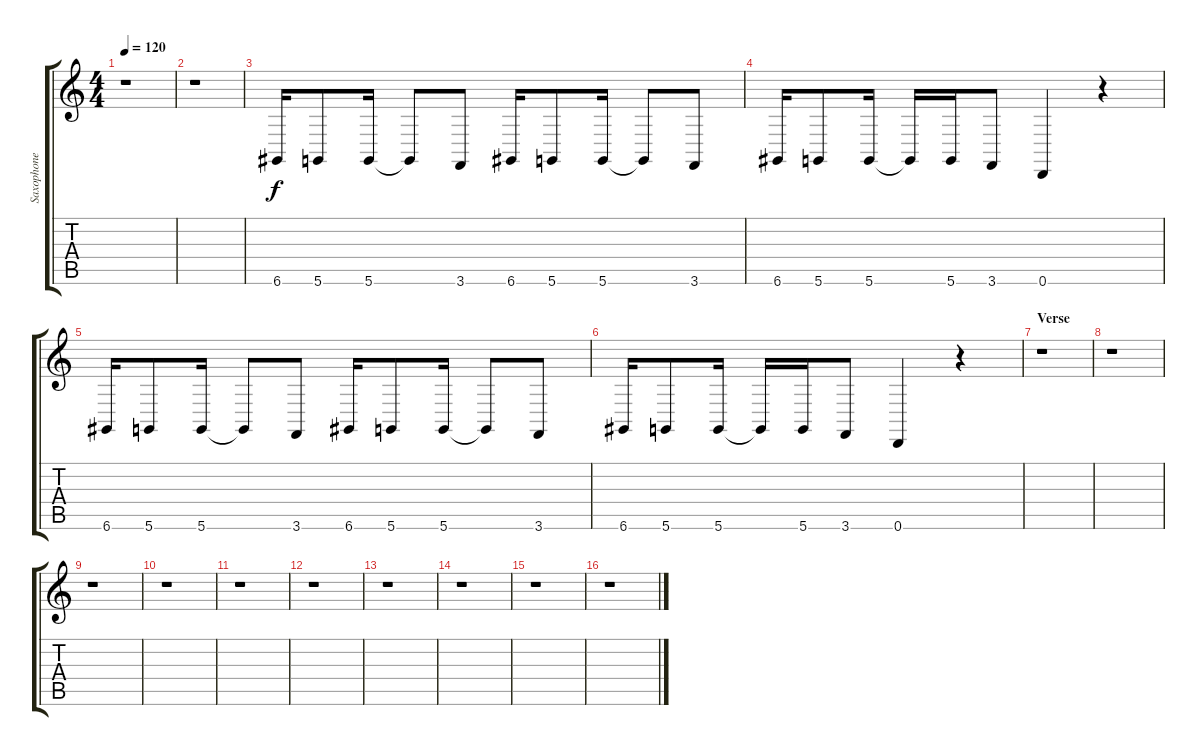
\track ("Saxophone" "Saxophone") {instrument baritonesax}
\staff {score tabs}
\tuning (E4 B3 G3 D3 A2 D2) {hide}
\ts (4 4)
\tempo 120
\clef g2
\ks c
r.1{dy f} |
r.1 |
6.6.16 5.6.8 5.6.16 5.6{t}.8 3.6.8 6.6.16 5.6.8 5.6.16 5.6{t}.8 3.6.8 |
6.6.16 5.6.8 5.6.16 5.6{t}.16 5.6.16 3.6.8 0.6.4 r.4 |
6.6.16 5.6.8 5.6.16 5.6{t}.8 3.6.8 6.6.16 5.6.8 5.6.16 5.6{t}.8 3.6.8 |
6.6.16 5.6.8 5.6.16 5.6{t}.16 5.6.16 3.6.8 0.6.4 r.4 |
\section ("" "Verse")
r.1 |
r.1 |
r.1 |
r.1 |
r.1 |
r.1 |
r.1 |
r.1 |
r.1 |
r.1
